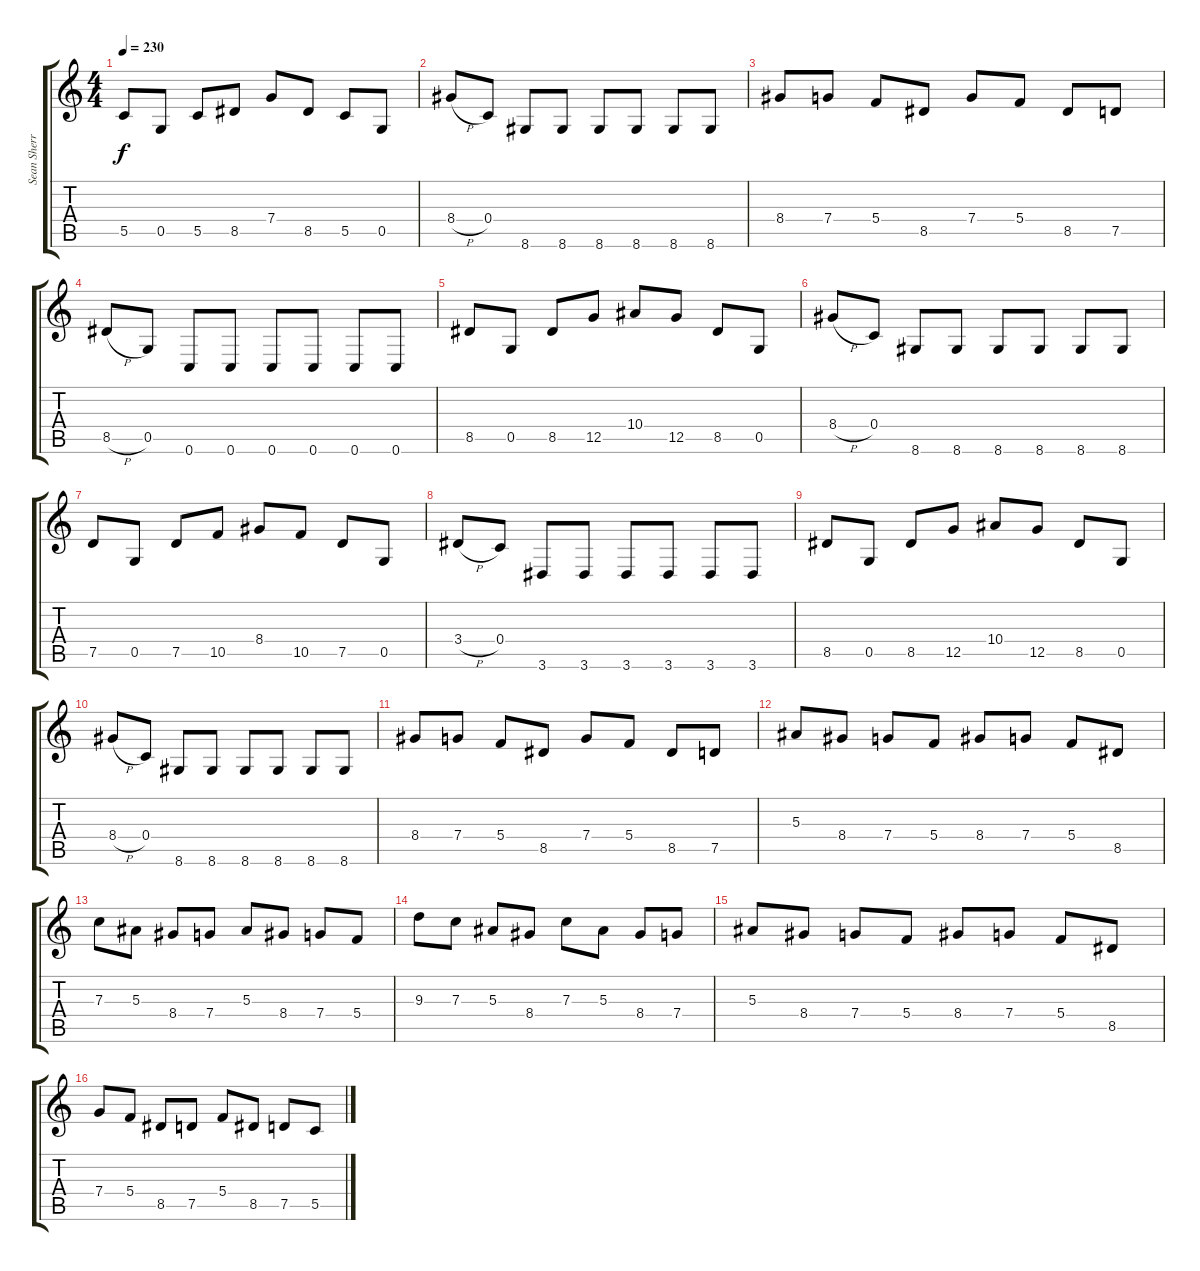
\track ("Sean Sherrow" "Sean Sherr") {instrument distortionguitar}
\staff {score tabs}
\tuning (D4 A3 F3 C3 G2 C2) {hide}
\ts (4 4)
\tempo 230
\clef g2
\ks c
5.5.8{dy f} 0.5.8 5.5.8 8.5.8 7.4.8 8.5.8 5.5.8 0.5.8 |
8.4{h}.8 0.4.8 8.6.8 8.6.8 8.6.8 8.6.8 8.6.8 8.6.8 |
8.4.8 7.4.8 5.4.8 8.5.8 7.4.8 5.4.8 8.5.8 7.5.8 |
8.5{h}.8 0.5.8 0.6.8 0.6.8 0.6.8 0.6.8 0.6.8 0.6.8 |
8.5.8 0.5.8 8.5.8 12.5.8 10.4.8 12.5.8 8.5.8 0.5.8 |
8.4{h}.8 0.4.8 8.6.8 8.6.8 8.6.8 8.6.8 8.6.8 8.6.8 |
7.5.8 0.5.8 7.5.8 10.5.8 8.4.8 10.5.8 7.5.8 0.5.8 |
3.4{h}.8 0.4.8 3.6.8 3.6.8 3.6.8 3.6.8 3.6.8 3.6.8 |
8.5.8 0.5.8 8.5.8 12.5.8 10.4.8 12.5.8 8.5.8 0.5.8 |
8.4{h}.8 0.4.8 8.6.8 8.6.8 8.6.8 8.6.8 8.6.8 8.6.8 |
8.4.8 7.4.8 5.4.8 8.5.8 7.4.8 5.4.8 8.5.8 7.5.8 |
5.3.8 8.4.8 7.4.8 5.4.8 8.4.8 7.4.8 5.4.8 8.5.8 |
7.3.8 5.3.8 8.4.8 7.4.8 5.3.8 8.4.8 7.4.8 5.4.8 |
9.3.8 7.3.8 5.3.8 8.4.8 7.3.8 5.3.8 8.4.8 7.4.8 |
5.3.8 8.4.8 7.4.8 5.4.8 8.4.8 7.4.8 5.4.8 8.5.8 |
7.4.8 5.4.8 8.5.8 7.5.8 5.4.8 8.5.8 7.5.8 5.5.8
